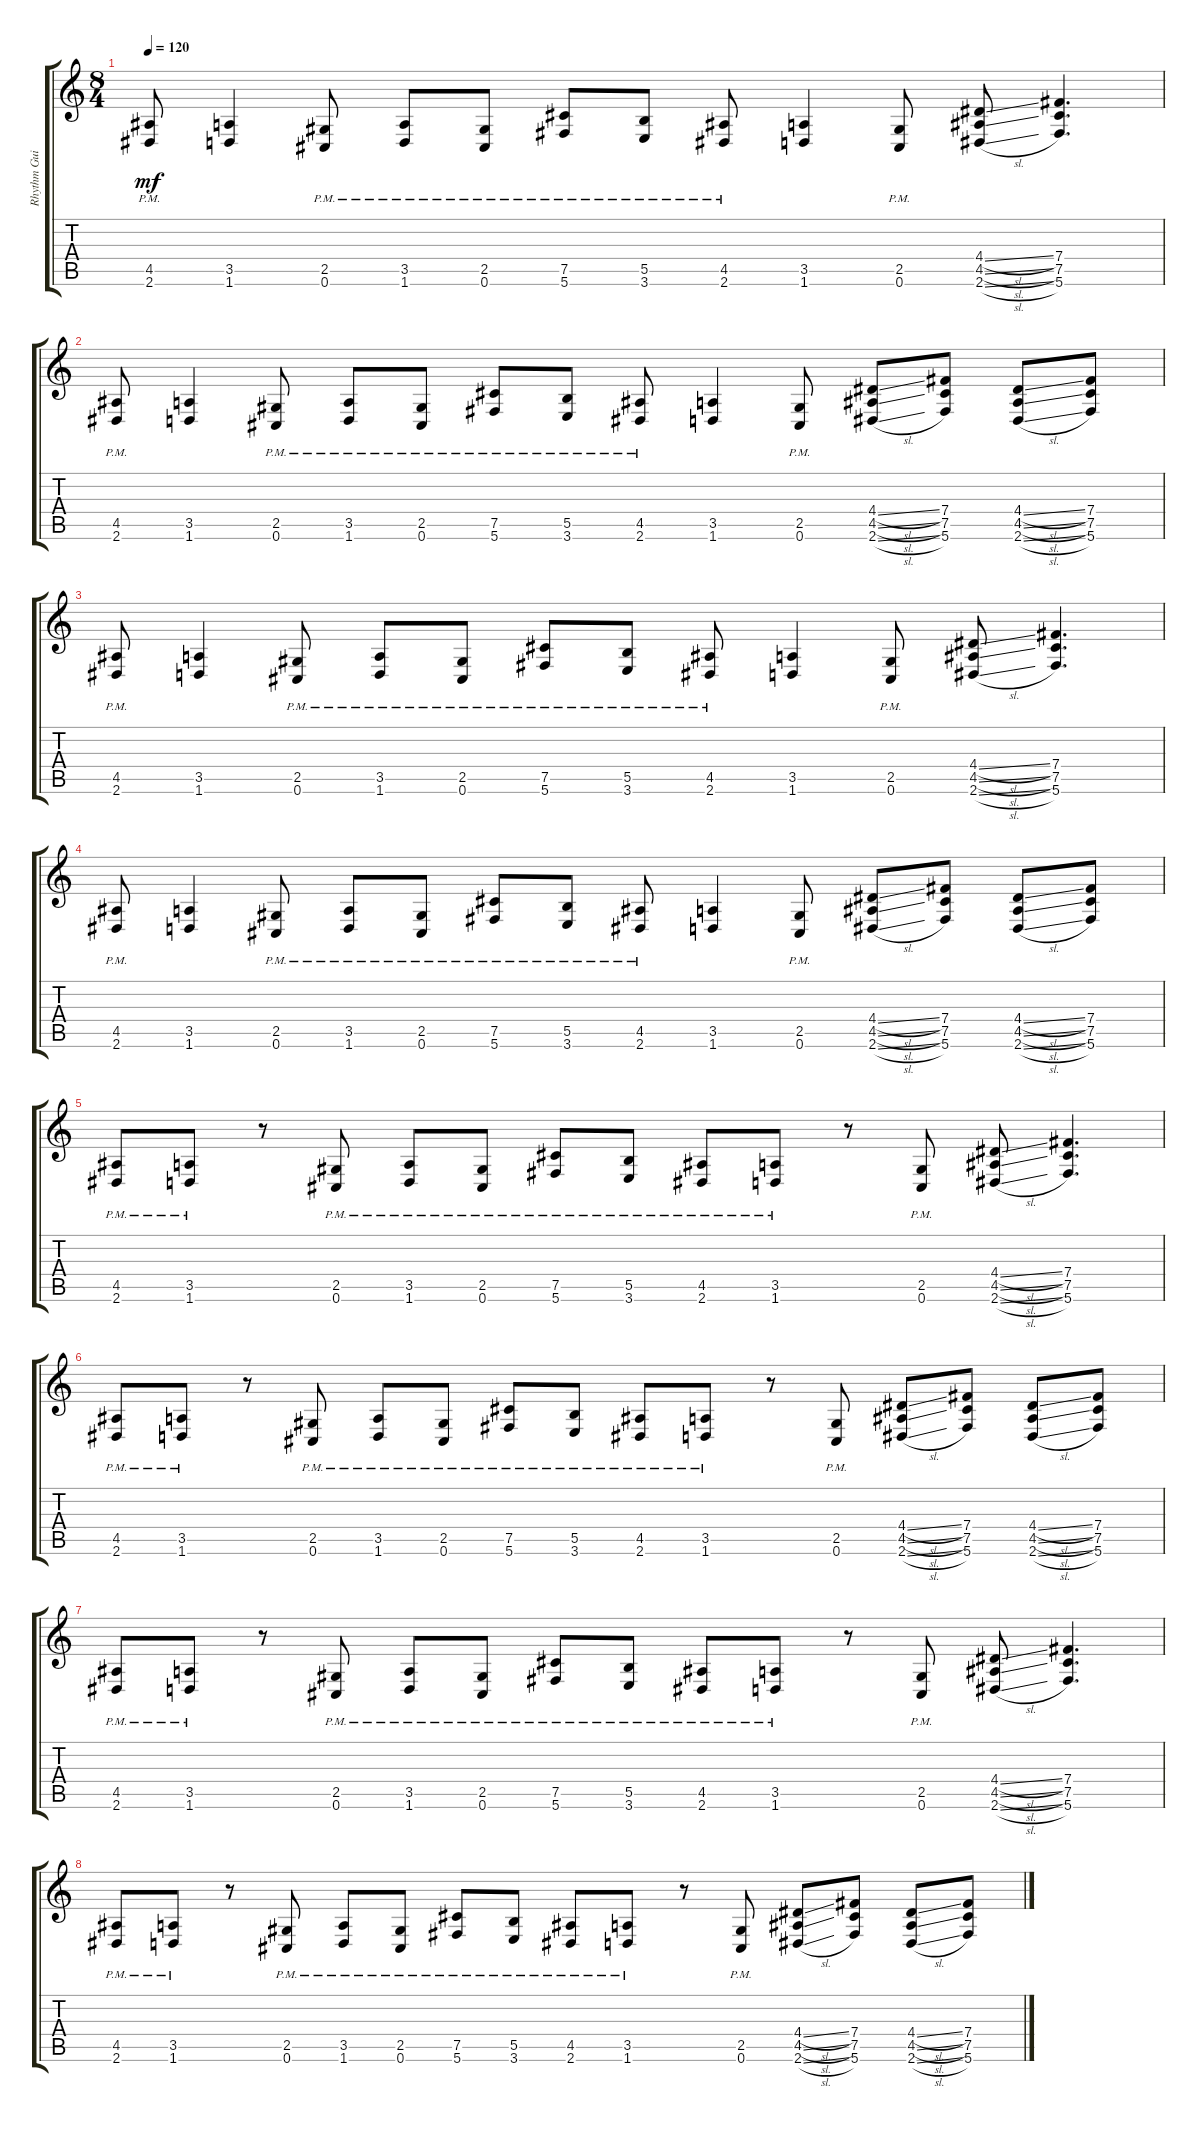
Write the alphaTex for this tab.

\track ("Rhythm Guitar" "Rhythm Gui") {instrument distortionguitar}
\staff {score tabs}
\tuning (Db4 Ab3 E3 B2 Gb2 Db2) {hide}
\ts (8 4)
\tempo 120
\clef g2
\ks c
(4.5{pm} 2.6{pm}).8{dy mf} (3.5 1.6).4 (2.5{pm} 0.6{pm}).8 (3.5{pm} 1.6{pm}).8 (2.5{pm} 0.6{pm}).8 (7.5{pm} 5.6{pm}).8 (5.5{pm} 3.6{pm}).8 (4.5{pm} 2.6{pm}).8 (3.5 1.6).4 (2.5{pm} 0.6{pm}).8 (4.4{sl} 4.5{sl} 2.6{sl}).8 (7.4 7.5 5.6).4{d} |
(4.5{pm} 2.6{pm}).8 (3.5 1.6).4 (2.5{pm} 0.6{pm}).8 (3.5{pm} 1.6{pm}).8 (2.5{pm} 0.6{pm}).8 (7.5{pm} 5.6{pm}).8 (5.5{pm} 3.6{pm}).8 (4.5{pm} 2.6{pm}).8 (3.5 1.6).4 (2.5{pm} 0.6{pm}).8 (4.4{sl} 4.5{sl} 2.6{sl}).8 (7.4 7.5 5.6).8 (4.4{sl} 4.5{sl} 2.6{sl}).8 (7.4 7.5 5.6).8 |
(4.5{pm} 2.6{pm}).8 (3.5 1.6).4 (2.5{pm} 0.6{pm}).8 (3.5{pm} 1.6{pm}).8 (2.5{pm} 0.6{pm}).8 (7.5{pm} 5.6{pm}).8 (5.5{pm} 3.6{pm}).8 (4.5{pm} 2.6{pm}).8 (3.5 1.6).4 (2.5{pm} 0.6{pm}).8 (4.4{sl} 4.5{sl} 2.6{sl}).8 (7.4 7.5 5.6).4{d} |
(4.5{pm} 2.6{pm}).8 (3.5 1.6).4 (2.5{pm} 0.6{pm}).8 (3.5{pm} 1.6{pm}).8 (2.5{pm} 0.6{pm}).8 (7.5{pm} 5.6{pm}).8 (5.5{pm} 3.6{pm}).8 (4.5{pm} 2.6{pm}).8 (3.5 1.6).4 (2.5{pm} 0.6{pm}).8 (4.4{sl} 4.5{sl} 2.6{sl}).8 (7.4 7.5 5.6).8 (4.4{sl} 4.5{sl} 2.6{sl}).8 (7.4 7.5 5.6).8 |
(4.5{pm} 2.6{pm}).8 (3.5{pm} 1.6{pm}).8 r.8 (2.5{pm} 0.6{pm}).8 (3.5{pm} 1.6{pm}).8 (2.5{pm} 0.6{pm}).8 (7.5{pm} 5.6{pm}).8 (5.5{pm} 3.6{pm}).8 (4.5{pm} 2.6{pm}).8 (3.5{pm} 1.6{pm}).8 r.8 (2.5{pm} 0.6{pm}).8 (4.4{sl} 4.5{sl} 2.6{sl}).8 (7.4 7.5 5.6).4{d} |
(4.5{pm} 2.6{pm}).8 (3.5{pm} 1.6{pm}).8 r.8 (2.5{pm} 0.6{pm}).8 (3.5{pm} 1.6{pm}).8 (2.5{pm} 0.6{pm}).8 (7.5{pm} 5.6{pm}).8 (5.5{pm} 3.6{pm}).8 (4.5{pm} 2.6{pm}).8 (3.5{pm} 1.6{pm}).8 r.8 (2.5{pm} 0.6{pm}).8 (4.4{sl} 4.5{sl} 2.6{sl}).8 (7.4 7.5 5.6).8 (4.4{sl} 4.5{sl} 2.6{sl}).8 (7.4 7.5 5.6).8 |
(4.5{pm} 2.6{pm}).8 (3.5{pm} 1.6{pm}).8 r.8 (2.5{pm} 0.6{pm}).8 (3.5{pm} 1.6{pm}).8 (2.5{pm} 0.6{pm}).8 (7.5{pm} 5.6{pm}).8 (5.5{pm} 3.6{pm}).8 (4.5{pm} 2.6{pm}).8 (3.5{pm} 1.6{pm}).8 r.8 (2.5{pm} 0.6{pm}).8 (4.4{sl} 4.5{sl} 2.6{sl}).8 (7.4 7.5 5.6).4{d} |
(4.5{pm} 2.6{pm}).8 (3.5{pm} 1.6{pm}).8 r.8 (2.5{pm} 0.6{pm}).8 (3.5{pm} 1.6{pm}).8 (2.5{pm} 0.6{pm}).8 (7.5{pm} 5.6{pm}).8 (5.5{pm} 3.6{pm}).8 (4.5{pm} 2.6{pm}).8 (3.5{pm} 1.6{pm}).8 r.8 (2.5{pm} 0.6{pm}).8 (4.4{sl} 4.5{sl} 2.6{sl}).8 (7.4 7.5 5.6).8 (4.4{sl} 4.5{sl} 2.6{sl}).8 (7.4 7.5 5.6).8
